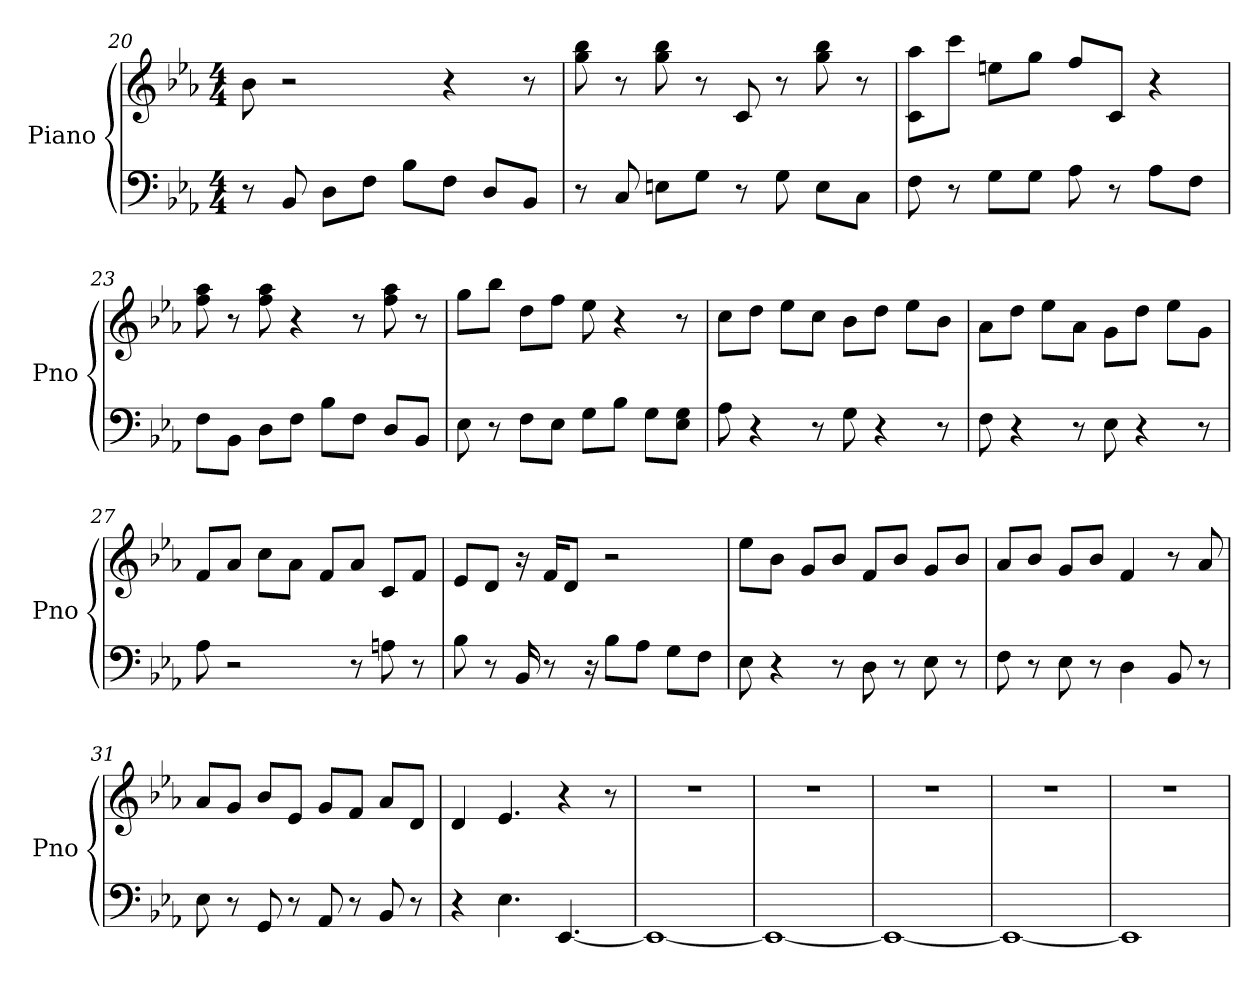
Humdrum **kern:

**kern	**kern
*part1	*part1
*staff2	*staff1
*I"Piano	*
*I'Pno	*
*clefF4	*clefG2
*k[b-e-a-]	*k[b-e-a-]
*E-:	*E-:
*M4/4	*M4/4
=20	=20
8r	8b-
8BB-	2r
8D\L	.
8F\J	.
8B-\L	.
8F\J	4r
8D/L	.
8BB-/J	8r
=21	=21
8r	8bb- 8gg
8C	8r
8E\L	8gg 8bb-
8G\J	8r
8r	8c
8G	8r
8E\L	8bb- 8gg
8C\J	8r
=22	=22
8F	8c\ 8aa-\L
8r	8ccc\J
8G\L	8ee\L
8G\J	8gg\J
8A-	8ff/L
8r	8c/J
8A-\L	4r
8F\J	.
=23	=23
8F\L	8ff 8aa-
8BB-\J	8r
8D\L	8ff 8aa-
8F\J	4r
8B-\L	.
8F\J	8r
8D/L	8ff 8aa-
8BB-/J	8r
=24	=24
8E-	8gg\L
8r	8bb-\J
8F\L	8dd\L
8E-\J	8ff\J
8G\L	8ee-
8B-\J	4r
8G\L	.
8E-\ 8G\J	8r
=25	=25
8A-	8cc\L
4r	8dd\J
.	8ee-\L
8r	8cc\J
8G	8b-\L
4r	8dd\J
.	8ee-\L
8r	8b-\J
=26	=26
8F	8a-\L
4r	8dd\J
.	8ee-\L
8r	8a-\J
8E-	8g\L
4r	8dd\J
.	8ee-\L
8r	8g\J
=27	=27
8A-	8f/L
2r	8a-/J
.	8cc\L
.	8a-\J
.	8f/L
8r	8a-/J
8A	8c/L
8r	8f/J
=28	=28
8B-	8e-/L
8r	8d/J
16BB-	16r
8r	16f/KL
.	8d/J
16r	.
8B-\L	2r
8A-\J	.
8G\L	.
8F\J	.
=29	=29
8E-	8ee-\L
4r	8b-\J
.	8g/L
8r	8b-/J
8D	8f/L
8r	8b-/J
8E-	8g/L
8r	8b-/J
=30	=30
8F	8a-/L
8r	8b-/J
8E-	8g/L
8r	8b-/J
4D	4f
8BB-	8r
8r	8a-
=31	=31
8E-	8a-/L
8r	8g/J
8GG	8b-/L
8r	8e-/J
8AA-	8g/L
8r	8f/J
8BB-	8a-/L
8r	8d/J
=32	=32
4r	4d
4.E-	4.e-
[4.EE-	4r
.	8r
=33	=33
1EE-_	1r
=34	=34
1EE-_	1r
=35	=35
1EE-_	1r
=36	=36
1EE-_	1r
=37	=37
1EE-]	1r
=	=
*-	*-
